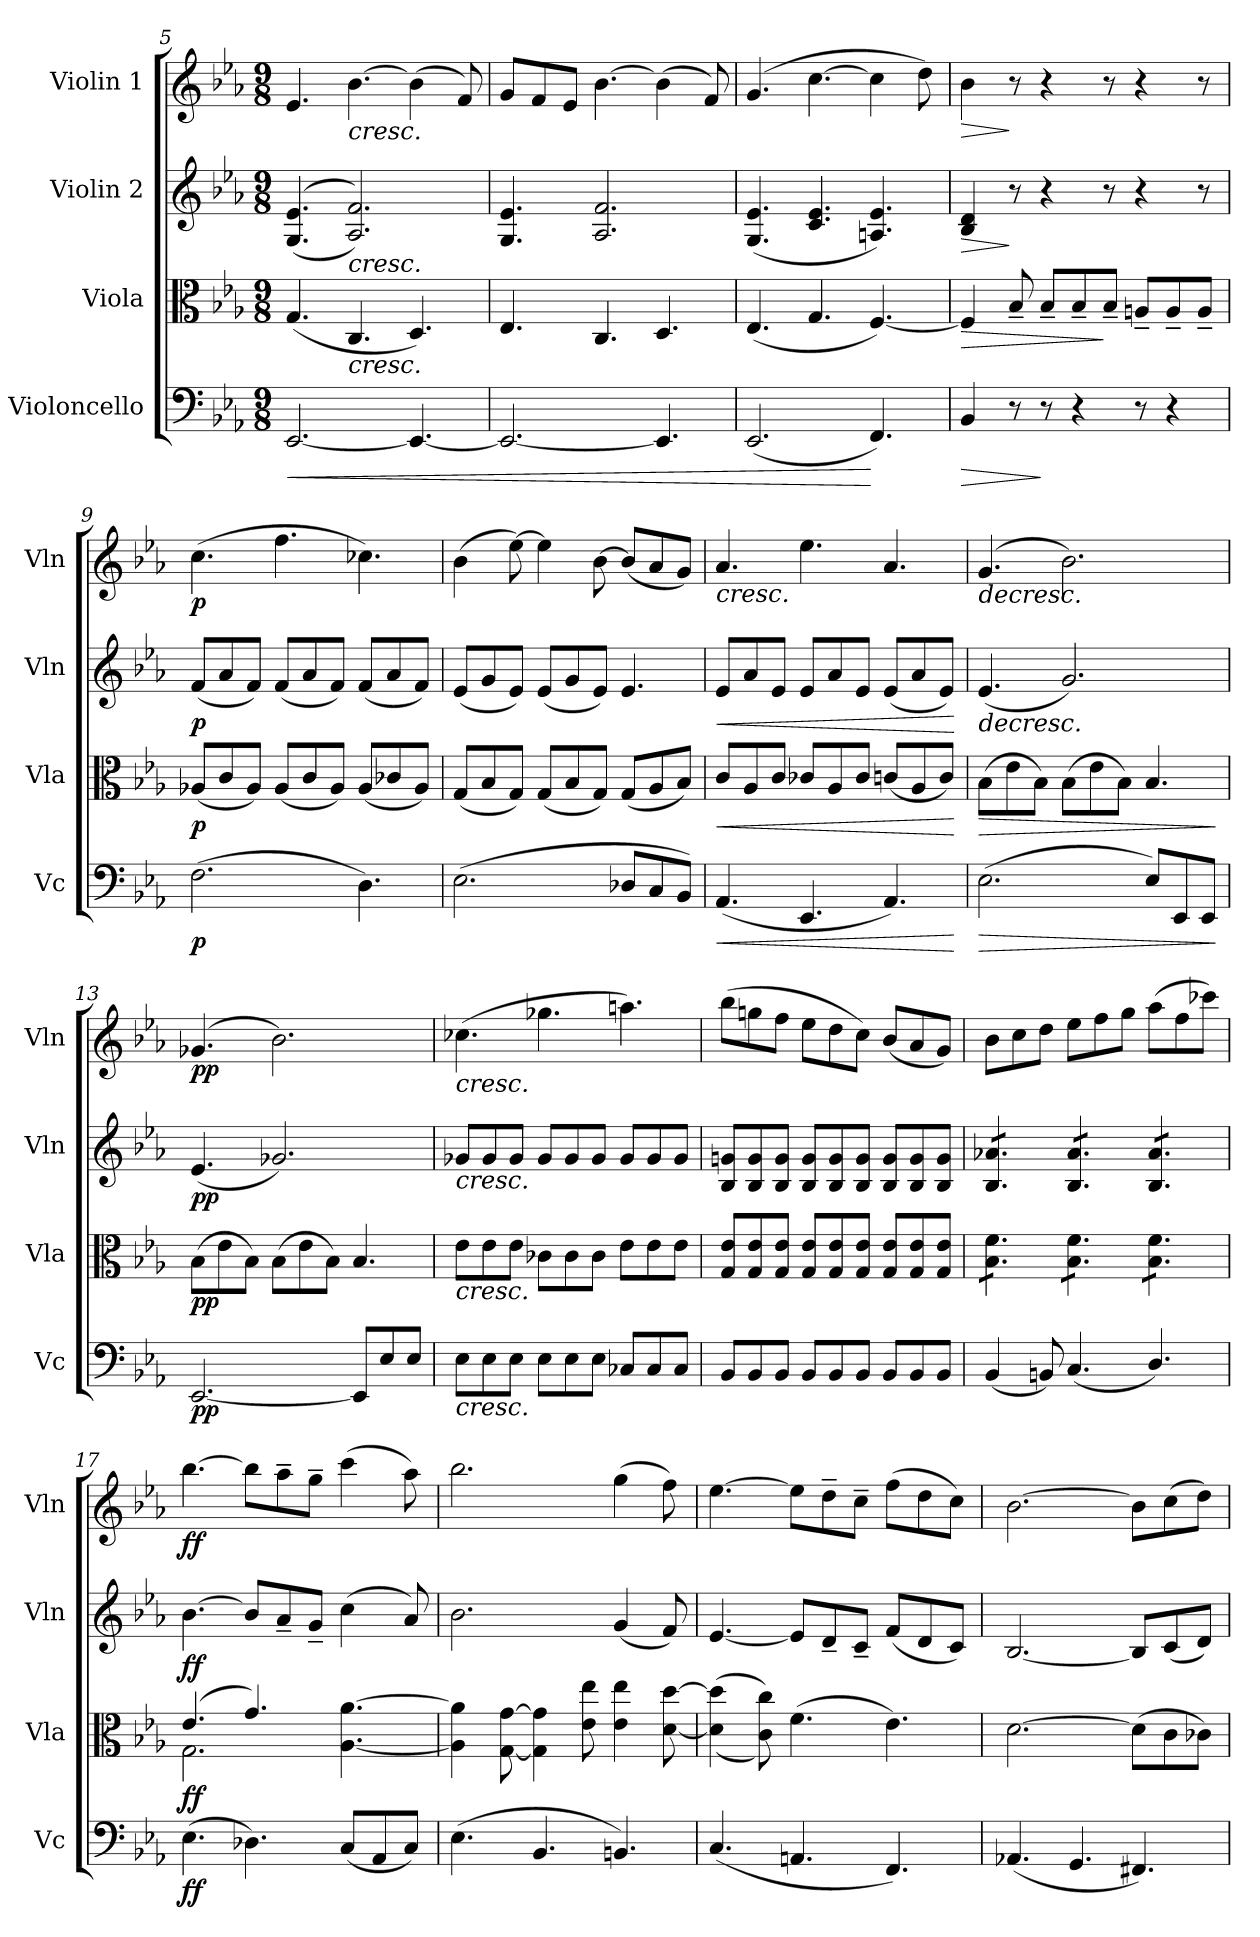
**kern	**dynam	**kern	**dynam	**kern	**dynam	**kern	**dynam
*part4	*part4	*part3	*part3	*part2	*part2	*part1	*part1
*staff4	*staff4	*staff3	*staff3	*staff2	*staff2	*staff1	*staff1
*I"Violoncello	*	*I"Viola	*	*I"Violin 2	*	*I"Violin 1	*
*I'Vc	*	*I'Vla	*	*I'Vln	*	*I'Vln	*
*clefF4	*	*clefC3	*	*clefG2	*	*clefG2	*
*k[b-e-a-]	*	*k[b-e-a-]	*	*k[b-e-a-]	*	*k[b-e-a-]	*
*M9/8	*	*M9/8	*	*M9/8	*	*M9/8	*
=5	=5	=5	=5	=5	=5	=5	=5
!	!LO:HP:b	!	!	!	!	!	!
[<2.EE-/	<	(4.G/	.	(>(4.G/ 4.e-/	.	4.e-/	.
!	!	!	!LO:HP:b	!	!LO:HP:b	!	!LO:HP:b
.	.	4.C/	<	2.A-/ 2.f/))	<	[>4.b-\	<
4.EE-/_	.	4.D/)	.	.	.	(4b-\]	.
.	.	.	.	.	.	8f/)	.
!!LO:LB:g=z
=6	=6	=6	=6	=6	=6	=6	=6
2.EE-/_	.	4.E-/	.	4.G/ 4.e-/	.	8g/L	.
.	.	.	.	.	.	8f/	.
.	.	.	.	.	.	8e-/J	.
.	.	4.C/	.	2.A-/ 2.f/	.	[>4.b-\	.
4.EE-/]	.	4.D/	.	.	.	(4b-\]	.
.	.	.	.	.	.	8f/)	.
=7	=7	=7	=7	=7	=7	=7	=7
(<2.EE-/	.	(4.E-/	.	(4.G/ 4.e-/	.	(4.g/	.
.	.	4.G/	.	4.c/ 4.e-/	.	[>4.cc\	.
4.FF/)	[	[4.F/)	.	4.An/ 4.e-/)	.	4cc\]	.
.	.	.	.	.	.	8dd\)	.
=8	=8	=8	=8	=8	=8	=8	=8
!	!LO:HP:b	!	!LO:HP:b	!	!LO:HP:b	!	!LO:HP:b
4BB-/	>	4F/]	>	4B-/ 4d/	>	4b-\	>
8r	.	8B-~/	[	8r	[ ]	8r	[ ]
8r	]	8B-~/L	.	4r	.	4r	.
4r	.	8B-~/	.	.	.	.	.
.	.	8B-~/J	]	8r	.	8r	.
8r	.	8An~/L	.	4r	.	4r	.
4r	.	8A~/	.	.	.	.	.
.	.	8A~/J	.	8r	.	8r	.
=9	=9	=9	=9	=9	=9	=9	=9
!	!LO:DY:b	!	!LO:DY:b	!	!LO:DY:b	!	!LO:DY:b
(>2.F\	p	(8A-X/L	p	(8f/L	p	(4.cc\	p
.	.	8c/	.	8a-/	.	.	.
.	.	8A-/J)	.	8f/J)	.	.	.
.	.	(8A-/L	.	(8f/L	.	4.ff\	.
.	.	8c/	.	8a-/	.	.	.
.	.	8A-/J)	.	8f/J)	.	.	.
4.D\)	.	(8A-/L	.	(8f/L	.	4.cc-X\)	.
.	.	8c-X/	.	8a-/	.	.	.
.	.	8A-/J)	.	8f/J)	.	.	.
=10	=10	=10	=10	=10	=10	=10	=10
(>2.E-\	.	(8G/L	.	(8e-/L	.	(4b-\	.
.	.	8B-/	.	8g/	.	.	.
.	.	8G/J)	.	8e-/J)	.	[>8ee-\)	.
.	.	(8G/L	.	(8e-/L	.	4ee-\]	.
.	.	8B-/	.	8g/	.	.	.
.	.	8G/J)	.	8e-/J)	.	[8b-\	.
8D-X/L	.	(8G/L	.	4.e-/	.	(8b-/L]	.
8C/	.	8A-/	.	.	.	8a-/	.
8BB-/J)	.	8B-/J)	.	.	.	8g/J)	.
!!LO:LB:g=z
=11	=11	=11	=11	=11	=11	=11	=11
!	!LO:HP:b	!	!LO:HP:b	!	!LO:HP:b	!	!LO:HP:b
(4.AA-/	<	8c/L	<	8e-/L	<	4.a-/	<
.	.	8A-/	.	8a-/	.	.	.
.	.	8c/J	.	8e-/J	.	.	.
4.EE-/	.	8c-X/L	.	8e-/L	.	4.ee-\	.
.	.	8A-/	.	8a-/	.	.	.
.	.	8c-/J	.	8e-/J	.	.	.
4.AA-/)	.	(8cn/L	.	(8e-/L	.	4.a-/	.
.	.	8A-/	.	8a-/	.	.	.
.	.	8c/J)	.	8e-/J)	.	.	.
.	[	.	[	.	[	.	.
=12	=12	=12	=12	=12	=12	=12	=12
!	!LO:HP:b	!	!LO:HP:b	!	!LO:HP:b	!	!LO:HP:b
(>2.E-\	>	(8B-\L	>	(4.e-/	>	(4.g/	>
.	.	8e-\	.	.	.	.	.
.	.	8B-\J)	.	.	.	.	.
.	.	(8B-\L	.	2.g/)	.	2.b-\)	[
.	.	8e-\	.	.	.	.	.
.	.	8B-\J)	.	.	.	.	.
8E-/L)	.	4.B-/	.	.	.	.	.
8EE-/	.	.	.	.	.	.	.
8EE-/J	.	.	.	.	.	.	.
.	]	.	]	.	.	.	.
=13	=13	=13	=13	=13	=13	=13	=13
!	!LO:DY:b	!	!LO:DY:b	!	!LO:DY:b	!	!LO:DY:b
[<2.EE-/	pp	(8B-\L	pp	(4.e-/	pp	(4.g-X/	pp
.	.	8e-\	.	.	.	.	.
.	.	8B-\J)	.	.	.	.	.
.	.	(8B-\L	.	2.g-X/)	]	2.b-\)	]
.	.	8e-\	.	.	.	.	.
.	.	8B-\J)	.	.	.	.	.
8EE-/L]	.	4.B-/	.	.	.	.	.
8E-/	.	.	.	.	.	.	.
8E-/J	.	.	.	.	.	.	.
=14	=14	=14	=14	=14	=14	=14	=14
!	!	!	!	!	!	!LO:TX:b:i:t=cresc.	!
!	!	!	!	!LO:TX:b:i:t=cresc.	!	!	!
!	!	!LO:TX:b:i:t=cresc.	!	!	!	!	!
!LO:TX:b:i:t=cresc.	!	!	!	!	!	!	!
8E-\L	.	8e-\L	.	8g-X/L	.	(4.cc-X\	.
8E-\	.	8e-\	.	8g-/	.	.	.
8E-\J	.	8e-\J	.	8g-/J	.	.	.
8E-\L	.	8c-X\L	.	8g-/L	.	4.gg-X\	.
8E-\	.	8c-\	.	8g-/	.	.	.
8E-\J	.	8c-\J	.	8g-/J	.	.	.
8C-X/L	.	8e-\L	.	8g-/L	.	4.aan\)	.
8C-/	.	8e-\	.	8g-/	.	.	.
8C-/J	.	8e-\J	.	8g-/J	.	.	.
!!LO:LB:g=z
=15	=15	=15	=15	=15	=15	=15	=15
8BB-/L	.	8G/ 8e-/L	.	8B-/ 8gn/L	.	(8bb-\L	.
8BB-/	.	8G/ 8e-/	.	8B-/ 8g/	.	8ggn\	.
8BB-/J	.	8G/ 8e-/J	.	8B-/ 8g/J	.	8ff\J	.
8BB-/L	.	8G/ 8e-/L	.	8B-/ 8g/L	.	8ee-\L	.
8BB-/	.	8G/ 8e-/	.	8B-/ 8g/	.	8dd\	.
8BB-/J	.	8G/ 8e-/J	.	8B-/ 8g/J	.	8cc\J)	.
8BB-/L	.	8G/ 8e-/L	.	8B-/ 8g/L	.	(8b-/L	.
8BB-/	.	8G/ 8e-/	.	8B-/ 8g/	.	8a-/	.
8BB-/J	.	8G/ 8e-/J	.	8B-/ 8g/J	.	8g/J)	.
!!LO:LB:g=z
=16	=16	=16	=16	=16	=16	=16	=16
*	*	*tremolo	*	*	*	*	*
*	*	*	*	*tremolo	*	*	*
(4BB-/	.	8B-\ 8f\L	.	8B-/ 8a-X/L	.	8b-\L	.
.	.	8B-\ 8f\	.	8B-/ 8a-X/	.	8cc\	.
8BBn/)	.	8B-\ 8f\J	.	8B-/ 8a-X/J	.	8dd\J	.
(<4.C/	.	8B-\ 8f\L	.	8B-/ 8a-/L	.	8ee-\L	.
.	.	8B-\ 8f\	.	8B-/ 8a-/	.	8ff\	.
.	.	8B-\ 8f\J	.	8B-/ 8a-/J	.	8gg\J	.
4.D/)	.	8B-\ 8f\L	.	8B-/ 8a-/L	.	(8aa-\L	.
.	.	8B-\ 8f\	.	8B-/ 8a-/	.	8ff\	.
.	.	8B-\ 8f\J	.	8B-/ 8a-/J	.	8ccc-X\J)	.
*	*	*	*	*Xtremolo	*	*	*
*	*	*Xtremolo	*	*	*	*	*
=17	=17	=17	=17	=17	=17	=17	=17
*	*	*^	*	*	*	*	*
!	!LO:DY:b	!	!	!LO:DY:b	!	!LO:DY:b	!	!LO:DY:b
(>4.E-\	ff	(4.e-/	2.G\	ff	[4.b-\	ff	[>4.bb-\	ff
4.D-X\)	.	4.g/)	.	.	8b-/L]	.	8bb-\L]	.
.	.	.	.	.	8a-~/	.	8aa-~\	.
.	.	.	.	.	8g~/J	.	8gg~\J	.
(<8C/L	.	[<4.A-\ [>4.a-\	4ryy	.	(4cc\	.	(4ccc\	.
8AA-/	.	.	.	.	.	.	.	.
8C/J)	.	.	8ryy	.	8a-/)	.	8aa-\)	.
*	*	*v	*v	*	*	*	*	*
=18	=18	=18	=18	=18	=18	=18	=18
(>4.E-\	.	4A-\] 4a-\]	.	2.b-\	.	2.bb-\	.
.	.	[<8G\ [>8g\	.	.	.	.	.
4.BB-/	.	4G\] 4g\]	.	.	.	.	.
.	.	8e-\ 8ee-\	.	.	.	.	.
4.BBn/)	.	4e-\ 4ee-\	.	(<4g/	.	(4gg\	.
.	.	[8d\ [8dd\	.	8f/)	.	8ff\)	.
=19	=19	=19	=19	=19	=19	=19	=19
(4.C/	.	(<(4d\] 4dd\]	.	[<4.e-/	.	[>4.ee-\	.
.	.	8c\ 8cc\))	.	.	.	.	.
4.AAn/	.	(4.f\	.	8e-/L]	.	8ee-\L]	.
.	.	.	.	8d~/	.	8dd~\	.
.	.	.	.	8c~/J	.	8cc~\J	.
4.FF/)	.	4.e-\)	.	(<8f/L	.	(8ff\L	.
.	.	.	.	8d/	.	8dd\	.
.	.	.	.	8c/J)	.	8cc\J)	.
=20	=20	=20	=20	=20	=20	=20	=20
(<4.AA-X/	.	[>2.d\	.	[<2.B-/	.	[>2.b-\	.
4.GG/	.	.	.	.	.	.	.
4.FF#X/)	.	(8d\L]	.	8B-/L]	.	8b-\L]	.
.	.	8c\	.	(<8c/	.	(8cc\	.
.	.	8c-X\J)	.	8d/J)	.	8dd\J)	.
=	=	=	=	=	=	=	=
*-	*-	*-	*-	*-	*-	*-	*-
